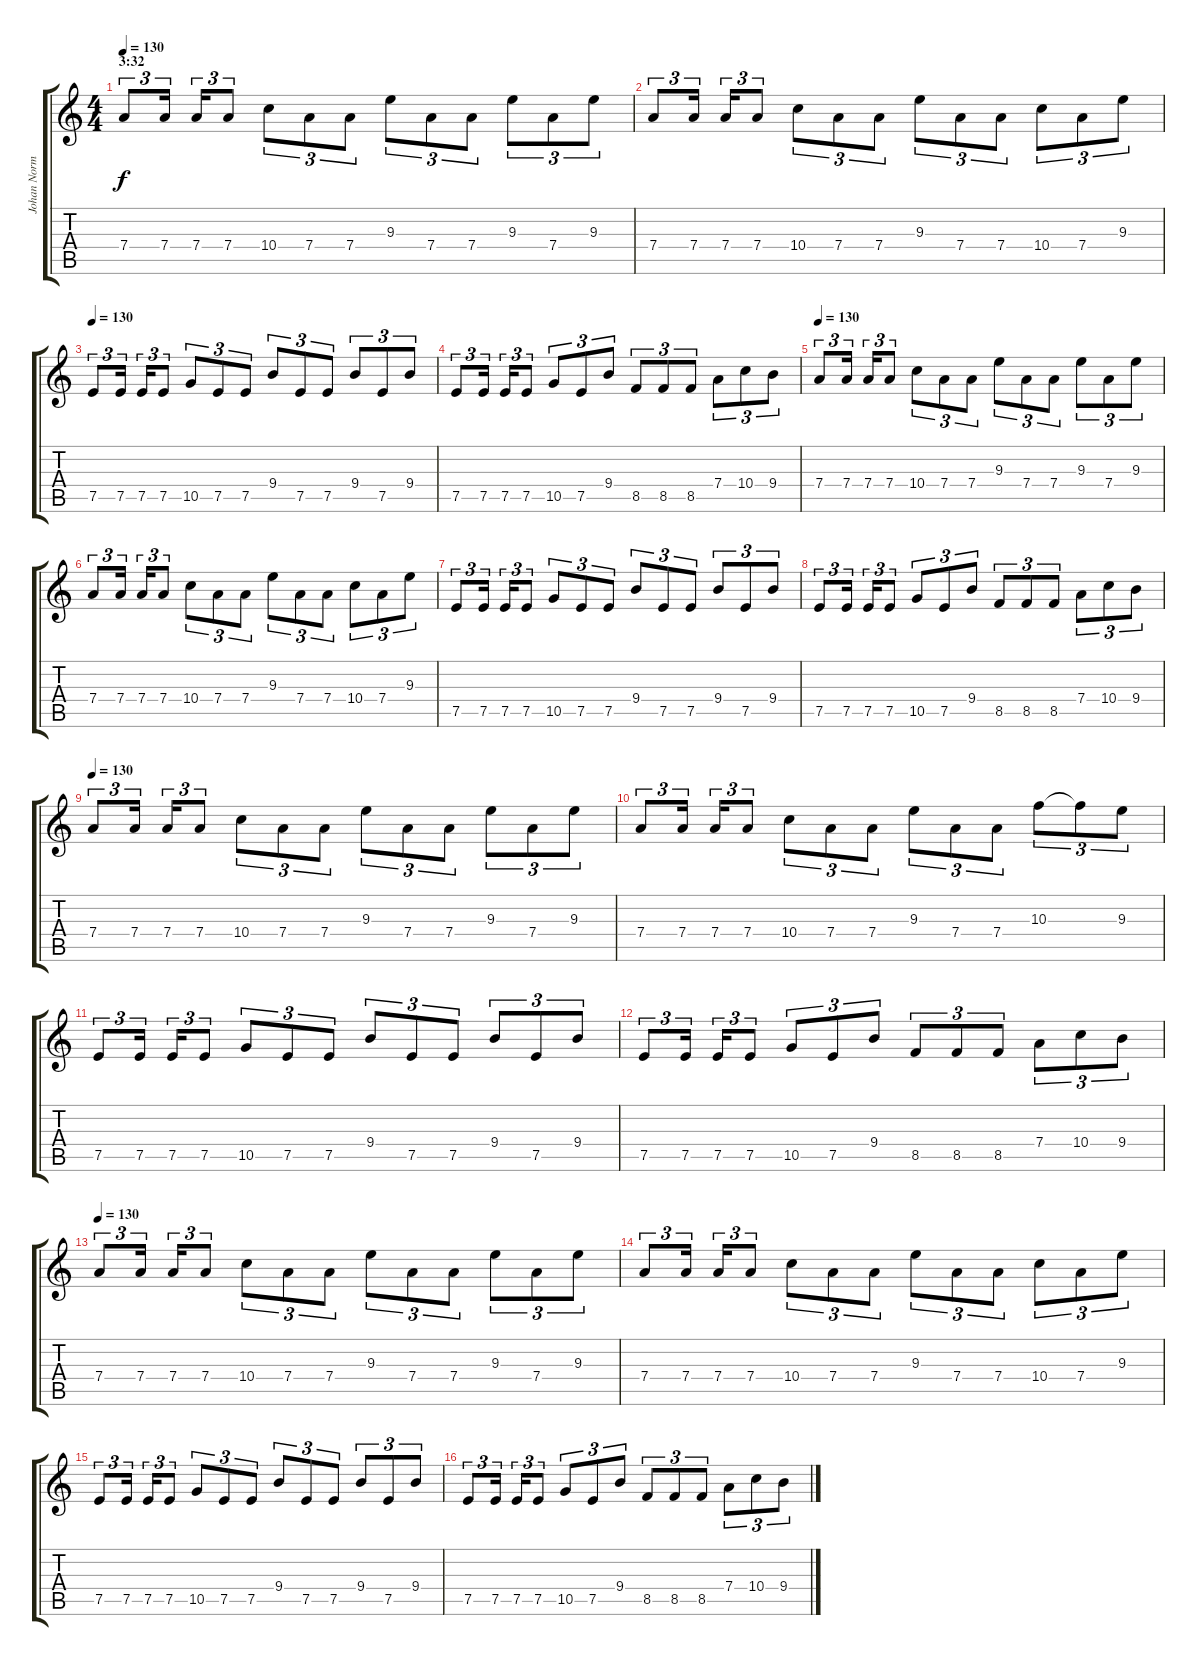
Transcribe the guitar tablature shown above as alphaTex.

\track ("Johan Norman" "Johan Norm") {instrument distortionguitar}
\staff {score tabs}
\tuning (E4 B3 G3 D3 A2 E2) {hide}
\ts (4 4)
\section ("" "3:32")
\tempo 130
\clef g2
\ks c
7.4.8{tu (3 2) dy f} 7.4.16{tu (3 2)} 7.4.16{tu (3 2)} 7.4.8{tu (3 2)} 10.4.8{tu (3 2)} 7.4.8{tu (3 2)} 7.4.8{tu (3 2)} 9.3.8{tu (3 2)} 7.4.8{tu (3 2)} 7.4.8{tu (3 2)} 9.3.8{tu (3 2)} 7.4.8{tu (3 2)} 9.3.8{tu (3 2)} |
7.4.8{tu (3 2)} 7.4.16{tu (3 2)} 7.4.16{tu (3 2)} 7.4.8{tu (3 2)} 10.4.8{tu (3 2)} 7.4.8{tu (3 2)} 7.4.8{tu (3 2)} 9.3.8{tu (3 2)} 7.4.8{tu (3 2)} 7.4.8{tu (3 2)} 10.4.8{tu (3 2)} 7.4.8{tu (3 2)} 9.3.8{tu (3 2)} |
\tempo 130
7.5.8{tu (3 2)} 7.5.16{tu (3 2)} 7.5.16{tu (3 2)} 7.5.8{tu (3 2)} 10.5.8{tu (3 2)} 7.5.8{tu (3 2)} 7.5.8{tu (3 2)} 9.4.8{tu (3 2)} 7.5.8{tu (3 2)} 7.5.8{tu (3 2)} 9.4.8{tu (3 2)} 7.5.8{tu (3 2)} 9.4.8{tu (3 2)} |
7.5.8{tu (3 2)} 7.5.16{tu (3 2)} 7.5.16{tu (3 2)} 7.5.8{tu (3 2)} 10.5.8{tu (3 2)} 7.5.8{tu (3 2)} 9.4.8{tu (3 2)} 8.5.8{tu (3 2)} 8.5.8{tu (3 2)} 8.5.8{tu (3 2)} 7.4.8{tu (3 2)} 10.4.8{tu (3 2)} 9.4.8{tu (3 2)} |
\tempo 130
7.4.8{tu (3 2)} 7.4.16{tu (3 2)} 7.4.16{tu (3 2)} 7.4.8{tu (3 2)} 10.4.8{tu (3 2)} 7.4.8{tu (3 2)} 7.4.8{tu (3 2)} 9.3.8{tu (3 2)} 7.4.8{tu (3 2)} 7.4.8{tu (3 2)} 9.3.8{tu (3 2)} 7.4.8{tu (3 2)} 9.3.8{tu (3 2)} |
7.4.8{tu (3 2)} 7.4.16{tu (3 2)} 7.4.16{tu (3 2)} 7.4.8{tu (3 2)} 10.4.8{tu (3 2)} 7.4.8{tu (3 2)} 7.4.8{tu (3 2)} 9.3.8{tu (3 2)} 7.4.8{tu (3 2)} 7.4.8{tu (3 2)} 10.4.8{tu (3 2)} 7.4.8{tu (3 2)} 9.3.8{tu (3 2)} |
7.5.8{tu (3 2)} 7.5.16{tu (3 2)} 7.5.16{tu (3 2)} 7.5.8{tu (3 2)} 10.5.8{tu (3 2)} 7.5.8{tu (3 2)} 7.5.8{tu (3 2)} 9.4.8{tu (3 2)} 7.5.8{tu (3 2)} 7.5.8{tu (3 2)} 9.4.8{tu (3 2)} 7.5.8{tu (3 2)} 9.4.8{tu (3 2)} |
7.5.8{tu (3 2)} 7.5.16{tu (3 2)} 7.5.16{tu (3 2)} 7.5.8{tu (3 2)} 10.5.8{tu (3 2)} 7.5.8{tu (3 2)} 9.4.8{tu (3 2)} 8.5.8{tu (3 2)} 8.5.8{tu (3 2)} 8.5.8{tu (3 2)} 7.4.8{tu (3 2)} 10.4.8{tu (3 2)} 9.4.8{tu (3 2)} |
\tempo 130
7.4.8{tu (3 2)} 7.4.16{tu (3 2)} 7.4.16{tu (3 2)} 7.4.8{tu (3 2)} 10.4.8{tu (3 2)} 7.4.8{tu (3 2)} 7.4.8{tu (3 2)} 9.3.8{tu (3 2)} 7.4.8{tu (3 2)} 7.4.8{tu (3 2)} 9.3.8{tu (3 2)} 7.4.8{tu (3 2)} 9.3.8{tu (3 2)} |
7.4.8{tu (3 2) balance 13} 7.4.16{tu (3 2)} 7.4.16{tu (3 2)} 7.4.8{tu (3 2)} 10.4.8{tu (3 2)} 7.4.8{tu (3 2)} 7.4.8{tu (3 2)} 9.3.8{tu (3 2)} 7.4.8{tu (3 2)} 7.4.8{tu (3 2)} 10.3.8{tu (3 2)} 10.3{t}.8{tu (3 2)} 9.3.8{tu (3 2)} |
7.5.8{tu (3 2)} 7.5.16{tu (3 2)} 7.5.16{tu (3 2)} 7.5.8{tu (3 2)} 10.5.8{tu (3 2)} 7.5.8{tu (3 2)} 7.5.8{tu (3 2)} 9.4.8{tu (3 2)} 7.5.8{tu (3 2)} 7.5.8{tu (3 2)} 9.4.8{tu (3 2)} 7.5.8{tu (3 2)} 9.4.8{tu (3 2)} |
7.5.8{tu (3 2)} 7.5.16{tu (3 2)} 7.5.16{tu (3 2)} 7.5.8{tu (3 2)} 10.5.8{tu (3 2)} 7.5.8{tu (3 2)} 9.4.8{tu (3 2)} 8.5.8{tu (3 2)} 8.5.8{tu (3 2)} 8.5.8{tu (3 2)} 7.4.8{tu (3 2)} 10.4.8{tu (3 2)} 9.4.8{tu (3 2)} |
\tempo 130
7.4.8{tu (3 2)} 7.4.16{tu (3 2)} 7.4.16{tu (3 2)} 7.4.8{tu (3 2)} 10.4.8{tu (3 2)} 7.4.8{tu (3 2)} 7.4.8{tu (3 2)} 9.3.8{tu (3 2)} 7.4.8{tu (3 2)} 7.4.8{tu (3 2)} 9.3.8{tu (3 2)} 7.4.8{tu (3 2)} 9.3.8{tu (3 2)} |
7.4.8{tu (3 2)} 7.4.16{tu (3 2)} 7.4.16{tu (3 2)} 7.4.8{tu (3 2)} 10.4.8{tu (3 2)} 7.4.8{tu (3 2)} 7.4.8{tu (3 2)} 9.3.8{tu (3 2)} 7.4.8{tu (3 2)} 7.4.8{tu (3 2)} 10.4.8{tu (3 2)} 7.4.8{tu (3 2)} 9.3.8{tu (3 2)} |
7.5.8{tu (3 2)} 7.5.16{tu (3 2)} 7.5.16{tu (3 2)} 7.5.8{tu (3 2)} 10.5.8{tu (3 2)} 7.5.8{tu (3 2)} 7.5.8{tu (3 2)} 9.4.8{tu (3 2)} 7.5.8{tu (3 2)} 7.5.8{tu (3 2)} 9.4.8{tu (3 2)} 7.5.8{tu (3 2)} 9.4.8{tu (3 2)} |
7.5.8{tu (3 2)} 7.5.16{tu (3 2)} 7.5.16{tu (3 2)} 7.5.8{tu (3 2)} 10.5.8{tu (3 2)} 7.5.8{tu (3 2)} 9.4.8{tu (3 2)} 8.5.8{tu (3 2)} 8.5.8{tu (3 2)} 8.5.8{tu (3 2)} 7.4.8{tu (3 2)} 10.4.8{tu (3 2)} 9.4.8{tu (3 2)}
